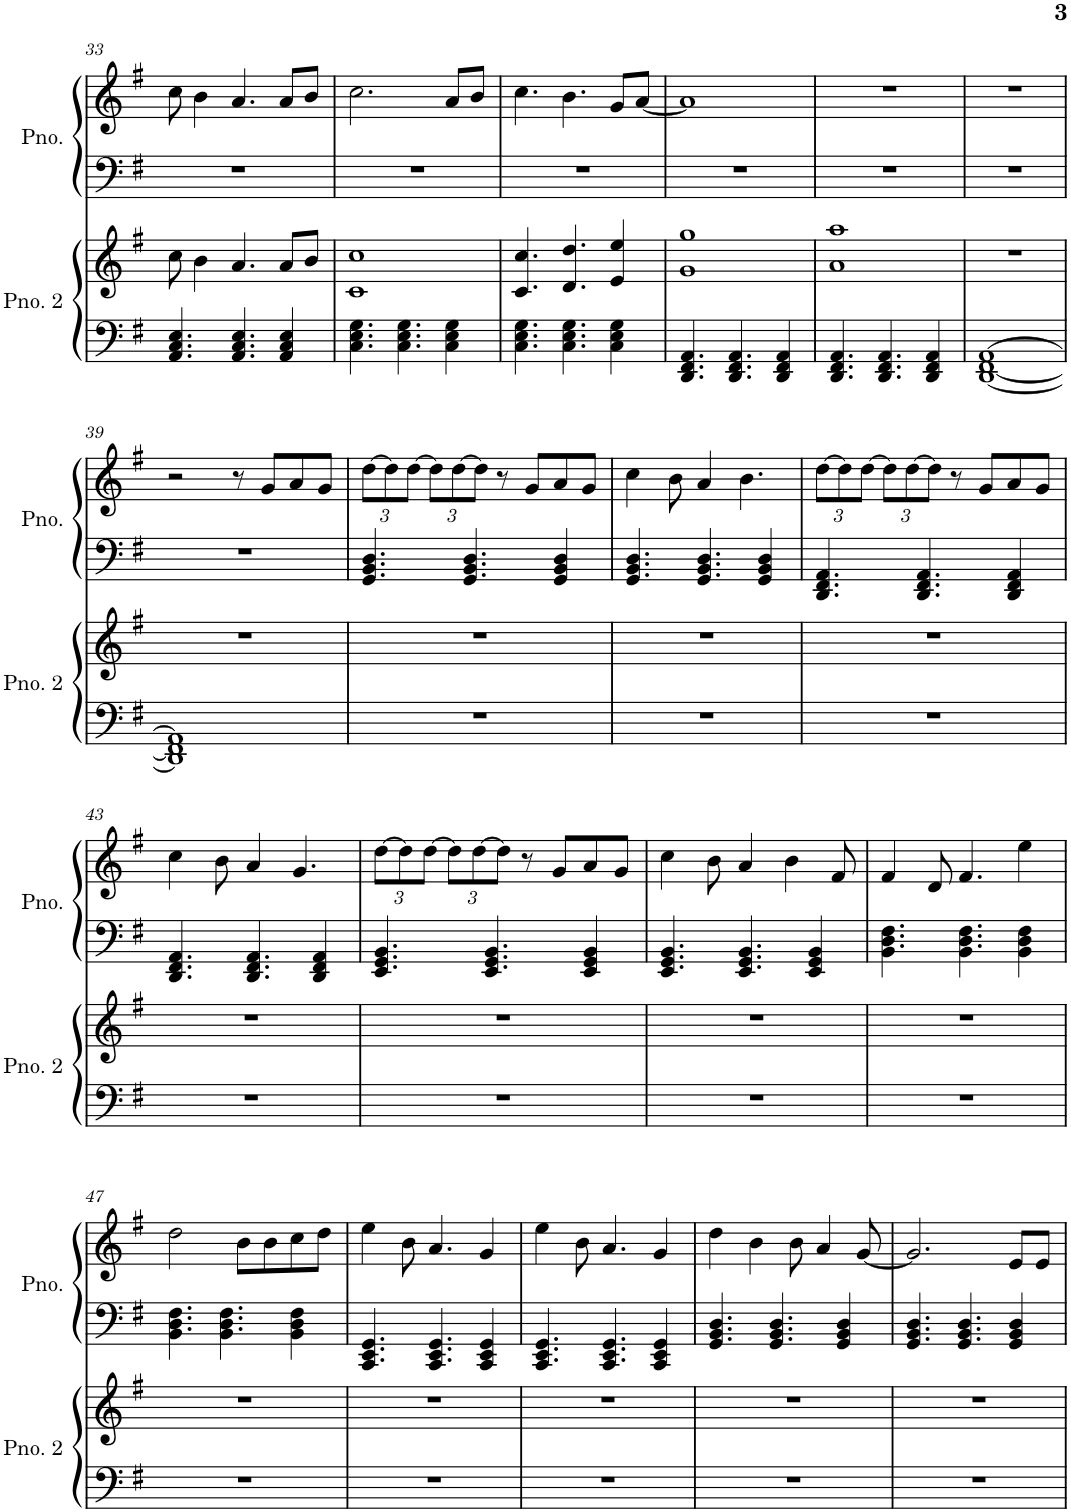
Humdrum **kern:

**kern	**kern	**kern	**kern
*part2	*part2	*part1	*part1
*staff4	*staff3	*staff2	*staff1
*I"鋼琴 2	*	*I"鋼琴	*
!!LO:PB:g=z
*clefF4	*clefG2	*clefF4	*clefG2
*k[f#]	*k[f#]	*k[f#]	*k[f#]
*M4/4	*M4/4	*M4/4	*M4/4
=33	=33	=33	=33
4.AA/ 4.C/ 4.E/	8cc\	1r	8cc\
.	4b\	.	4b\
4.AA/ 4.C/ 4.E/	4.a/	.	4.a/
4AA/ 4C/ 4E/	8a/L	.	8a/L
.	8b/J	.	8b/J
=34	=34	=34	=34
4.C\ 4.E\ 4.G\	1c 1cc	1r	2.cc\
4.C\ 4.E\ 4.G\	.	.	.
4C\ 4E\ 4G\	.	.	8a/L
.	.	.	8b/J
=35	=35	=35	=35
4.C\ 4.E\ 4.G\	4.c/ 4.cc/	1r	4.cc\
4.C\ 4.E\ 4.G\	4.d/ 4.dd/	.	4.b\
4C\ 4E\ 4G\	4e/ 4ee/	.	8g/L
.	.	.	[8a/J
=36	=36	=36	=36
4.DD/ 4.FF#/ 4.AA/	1g 1gg	1r	1a]
4.DD/ 4.FF#/ 4.AA/	.	.	.
4DD/ 4FF#/ 4AA/	.	.	.
=37	=37	=37	=37
4.DD/ 4.FF#/ 4.AA/	1a 1aa	1r	1r
4.DD/ 4.FF#/ 4.AA/	.	.	.
4DD/ 4FF#/ 4AA/	.	.	.
=38	=38	=38	=38
[1DD [1FF# [1AA	1r	1r	1r
!!LO:LB:g=z
=39	=39	=39	=39
1DD] 1FF#] 1AA]	1r	1r	2r
.	.	.	8r
.	.	.	8g/L
.	.	.	8a/
.	.	.	8g/J
=40	=40	=40	=40
1r	1r	4.GG/ 4.BB/ 4.D/	[4dd\
.	.	.	4dd\]
.	.	4.GG/ 4.BB/ 4.D/	.
.	.	.	8r
.	.	.	8g/L
.	.	4GG/ 4BB/ 4D/	8a/
.	.	.	8g/J
=41	=41	=41	=41
1r	1r	4.GG/ 4.BB/ 4.D/	4cc\
.	.	.	8b\
.	.	4.GG/ 4.BB/ 4.D/	4a/
.	.	.	4.b\
.	.	4GG/ 4BB/ 4D/	.
=42	=42	=42	=42
1r	1r	4.DD/ 4.FF#/ 4.AA/	[4dd\
.	.	.	4dd\]
.	.	4.DD/ 4.FF#/ 4.AA/	.
.	.	.	8r
.	.	.	8g/L
.	.	4DD/ 4FF#/ 4AA/	8a/
.	.	.	8g/J
!!LO:LB:g=z
=43	=43	=43	=43
1r	1r	4.DD/ 4.FF#/ 4.AA/	4cc\
.	.	.	8b\
.	.	4.DD/ 4.FF#/ 4.AA/	4a/
.	.	.	4.g/
.	.	4DD/ 4FF#/ 4AA/	.
=44	=44	=44	=44
1r	1r	4.EE/ 4.GG/ 4.BB/	[4dd\
.	.	.	4dd\]
.	.	4.EE/ 4.GG/ 4.BB/	.
.	.	.	8r
.	.	.	8g/L
.	.	4EE/ 4GG/ 4BB/	8a/
.	.	.	8g/J
=45	=45	=45	=45
1r	1r	4.EE/ 4.GG/ 4.BB/	4cc\
.	.	.	8b\
.	.	4.EE/ 4.GG/ 4.BB/	4a/
.	.	.	4b\
.	.	4EE/ 4GG/ 4BB/	.
.	.	.	8f#/
=46	=46	=46	=46
1r	1r	4.BB\ 4.D\ 4.F#\	4f#/
.	.	.	8d/
.	.	4.BB\ 4.D\ 4.F#\	4.f#/
.	.	4BB\ 4D\ 4F#\	4ee\
!!LO:LB:g=z
=47	=47	=47	=47
1r	1r	4.BB\ 4.D\ 4.F#\	2dd\
.	.	4.BB\ 4.D\ 4.F#\	.
.	.	.	8b\L
.	.	.	8b\
.	.	4BB\ 4D\ 4F#\	8cc\
.	.	.	8dd\J
=48	=48	=48	=48
1r	1r	4.CC/ 4.EE/ 4.GG/	4ee\
.	.	.	8b\
.	.	4.CC/ 4.EE/ 4.GG/	4.a/
.	.	4CC/ 4EE/ 4GG/	4g/
=49	=49	=49	=49
1r	1r	4.CC/ 4.EE/ 4.GG/	4ee\
.	.	.	8b\
.	.	4.CC/ 4.EE/ 4.GG/	4.a/
.	.	4CC/ 4EE/ 4GG/	4g/
=50	=50	=50	=50
1r	1r	4.GG/ 4.BB/ 4.D/	4dd\
.	.	.	4b\
.	.	4.GG/ 4.BB/ 4.D/	.
.	.	.	8b\
.	.	.	4a/
.	.	4GG/ 4BB/ 4D/	.
.	.	.	[8g/
=51	=51	=51	=51
1r	1r	4.GG/ 4.BB/ 4.D/	2.g/]
.	.	4.GG/ 4.BB/ 4.D/	.
.	.	4GG/ 4BB/ 4D/	8e/L
.	.	.	8e/J
=	=	=	=
*-	*-	*-	*-
